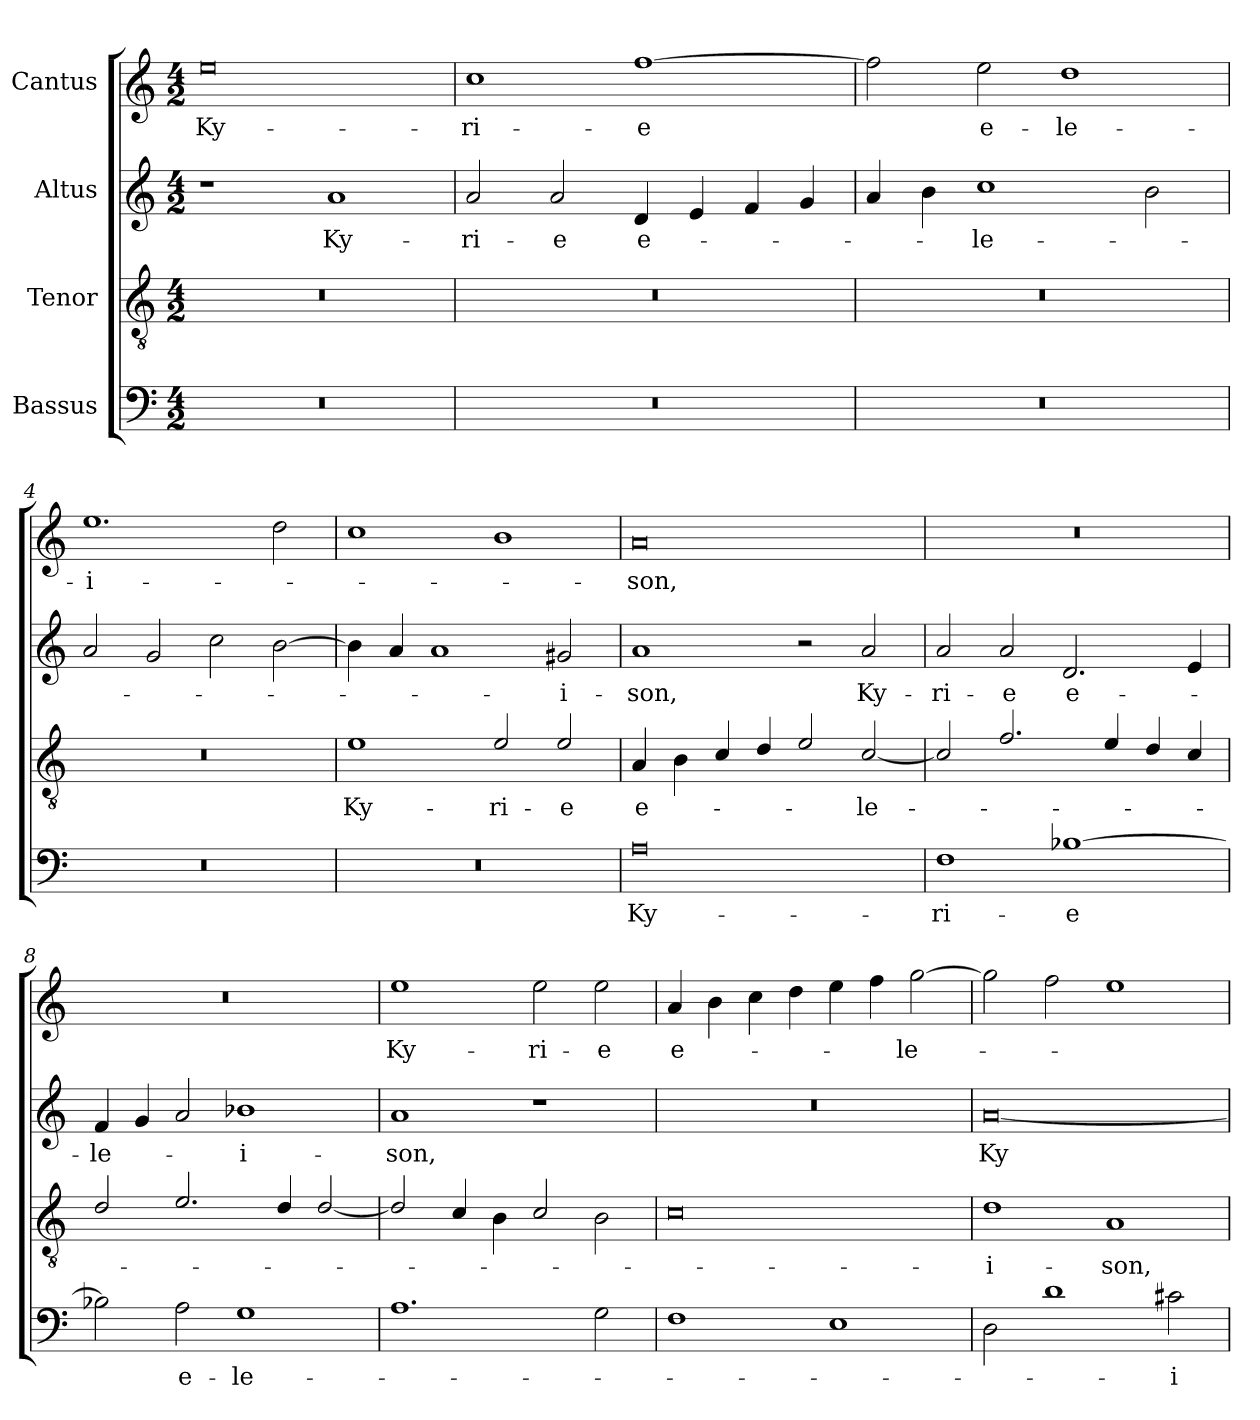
**kern	**text	**kern	**text	**kern	**text	**kern	**text
*part4	*part4	*part3	*part3	*part2	*part2	*part1	*part1
*staff4	*staff4	*staff3	*staff3	*staff2	*staff2	*staff1	*staff1
*I"Bassus	*	*I"Tenor	*	*I"Altus	*	*I"Cantus	*
*clefF4	*	*clefGv2	*	*clefG2	*	*clefG2	*
*k[]	*	*k[]	*	*k[]	*	*k[]	*
*M4/2	*	*M4/2	*	*M4/2	*	*M4/2	*
=1	=1	=1	=1	=1	=1	=1	=1
0r	.	0r	.	1r	.	0ee\	Ky-
.	.	.	.	1a/	Ky-	.	.
=2	=2	=2	=2	=2	=2	=2	=2
0r	.	0r	.	2a/	-ri-	1cc\	-ri-
.	.	.	.	2a/	-e	.	.
.	.	.	.	4d/	e-	[1ff\	-e
.	.	.	.	4e/	.	.	.
.	.	.	.	4f/	.	.	.
.	.	.	.	4g/	.	.	.
=3	=3	=3	=3	=3	=3	=3	=3
0r	.	0r	.	4a/	.	2ff\]	.
.	.	.	.	4b\	.	.	.
.	.	.	.	1cc\	-le-	2ee\	e-
.	.	.	.	.	.	1dd\	-le-
.	.	.	.	2b\	.	.	.
=4	=4	=4	=4	=4	=4	=4	=4
0r	.	0r	.	2a/	.	1.ee\	-i-
.	.	.	.	2g/	.	.	.
.	.	.	.	2cc\	.	.	.
.	.	.	.	[2b\	.	2dd\	.
=5	=5	=5	=5	=5	=5	=5	=5
0r	.	1e\	Ky-	4b\]	.	1cc\	.
.	.	.	.	4a/	.	.	.
.	.	.	.	1a/	.	.	.
.	.	2e/	-ri-	.	.	1b\	.
.	.	2e/	-e	2g#X/	-i-	.	.
=6	=6	=6	=6	=6	=6	=6	=6
0A\	Ky-	4A/	e-	1a/	-son,	0a/	-son,
.	.	4B\	.	.	.	.	.
.	.	4c/	.	.	.	.	.
.	.	4d/	.	.	.	.	.
.	.	2e/	.	2r	.	.	.
.	.	[2c/	-le-	2a/	Ky-	.	.
=7	=7	=7	=7	=7	=7	=7	=7
1F\	-ri-	2c/]	.	2a/	-ri-	0r	.
.	.	2.f/	.	2a/	-e	.	.
[1B-X\	-e	.	.	2.d/	e-	.	.
.	.	4e/	.	.	.	.	.
.	.	4d/	.	.	.	.	.
.	.	4c/	.	4e/	.	.	.
=8	=8	=8	=8	=8	=8	=8	=8
2B-X\]	.	2d/	.	4f/	-le-	0r	.
.	.	.	.	4g/	.	.	.
2A\	e-	2.e/	.	2a/	.	.	.
1G\	-le-	.	.	1b-X\	-i-	.	.
.	.	4d/	.	.	.	.	.
.	.	[2d/	.	.	.	.	.
=9	=9	=9	=9	=9	=9	=9	=9
1.A\	.	2d/]	.	1a/	-son,	1ee\	Ky-
.	.	4c/	.	.	.	.	.
.	.	4B\	.	.	.	.	.
.	.	2c/	.	1r	.	2ee\	-ri-
2G\	.	2B\	.	.	.	2ee\	-e
=10	=10	=10	=10	=10	=10	=10	=10
1F\	.	0c\	.	0r	.	4a/	e-
.	.	.	.	.	.	4b\	.
.	.	.	.	.	.	4cc\	.
.	.	.	.	.	.	4dd\	.
1E\	.	.	.	.	.	4ee\	.
.	.	.	.	.	.	4ff\	.
.	.	.	.	.	.	[2gg\	-le-
=11	=11	=11	=11	=11	=11	=11	=11
2D\	.	1d\	-i-	[0a/	Ky-	2gg\]	.
1d\	.	.	.	.	.	2ff\	.
.	.	1A/	-son,	.	.	1ee\	.
2c#X\	-i-	.	.	.	.	.	.
=	=	=	=	=	=	=	=
*-	*-	*-	*-	*-	*-	*-	*-
